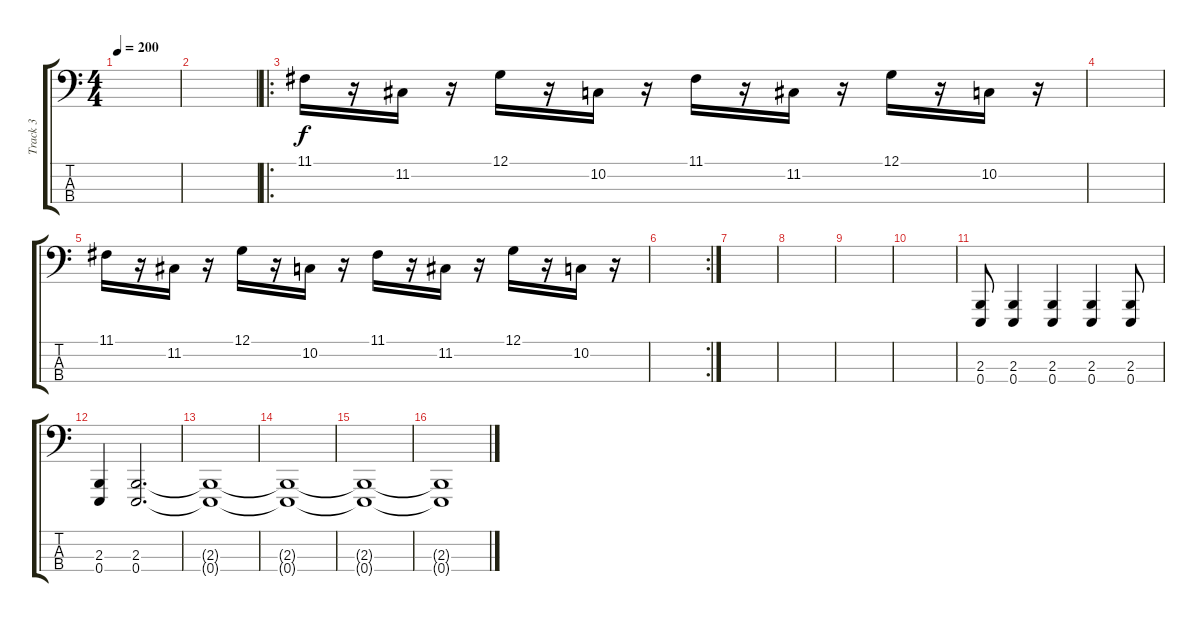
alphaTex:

\track ("Track 3" "Track 3") {instrument lead2sawtooth}
\staff {score tabs}
\tuning (G2 D2 A1 E1) {hide}
\ts (4 4)
\tempo 200
\clef f4
\ks c
|
|
\ro
11.1.16 r.16 11.2.16 r.16 12.1.16 r.16 10.2.16 r.16 11.1.16 r.16 11.2.16 r.16 12.1.16 r.16 10.2.16 r.16 |
|
11.1.16 r.16 11.2.16 r.16 12.1.16 r.16 10.2.16 r.16 11.1.16 r.16 11.2.16 r.16 12.1.16 r.16 10.2.16 r.16 |
\rc 2
|
|
|
|
|
(2.3 0.4).8 (2.3 0.4).4 (2.3 0.4).4 (2.3 0.4).4 (2.3 0.4).8 |
(2.3 0.4).4 (2.3 0.4).2{d} |
(2.3{t} 0.4{t}).1{volume 0} |
(2.3{t} 0.4{t}).1 |
(2.3{t} 0.4{t}).1 |
(2.3{t} 0.4{t}).1
